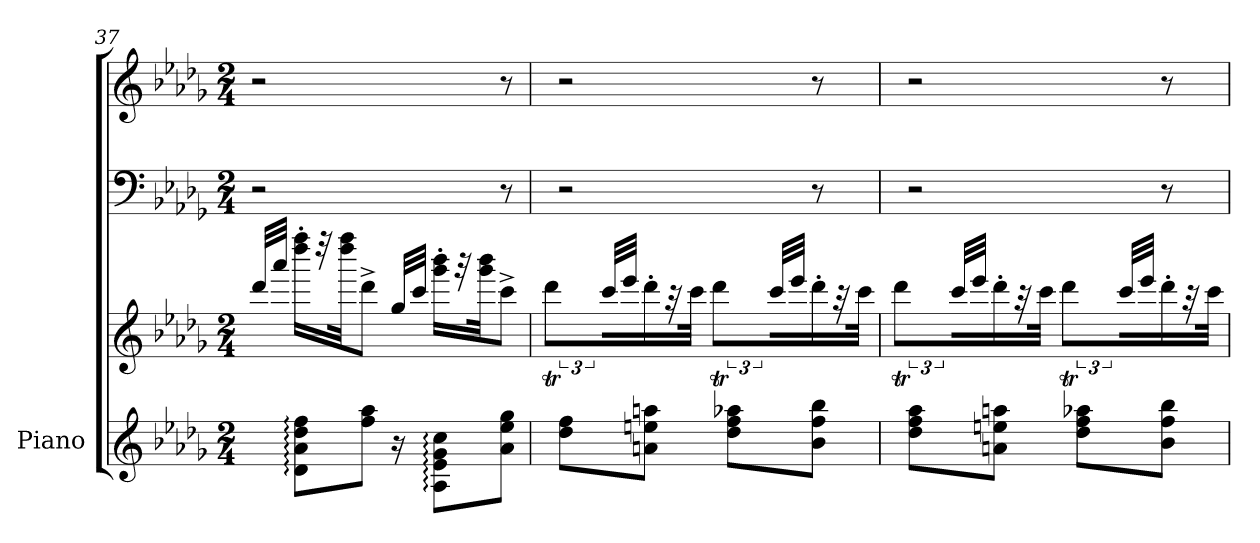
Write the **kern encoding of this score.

**kern	**kern	**kern	**kern
*part1	*part1	*part1	*part1
*staff4	*staff3	*staff2	*staff1
*I"Piano	*	*	*
*I'Pno.	*	*	*
*clefG2	*clefG2	*clefF4	*clefG2
*k[b-e-a-d-g-]	*k[b-e-a-d-g-]	*k[b-e-a-d-g-]	*k[b-e-a-d-g-]
*M2/4	*M2/4	*M2/4	*M2/4
=37	=37	=37	=37
16ryy	32ddd-/LLL	2r	2r
.	32aaa-/JJJ	.	.
8d-\: 8a-\: 8dd-\: 8ff\:L	16dddd-\' 16ffff\'LL	.	.
.	32r	.	.
.	32dddd-\ 32ffff\JK	.	.
8ff\ 8aa-\J	8ddd-^\J	.	.
16r	32gg-/LLL	.	.
.	32ccc/JJJ	.	.
8A-\: 8e-\: 8g-\: 8cc\:L	16ggg-\' 16bbb-\'LL	.	.
.	32r	.	.
.	32ggg-\ 32bbb-\JK	.	.
8a-\ 8ee-\ 8gg-\J	8ccc^\J	8r	8r
=38	=38	=38	=38
*	*^	*	*
8dd-\ 8ff\L	24.cccyy	8ddd-T\L	2r	2r
.	24.ddd-yy	.	.	.
16ryy	32ccc/LLL	16ryy	.	.
.	32eee-/JJJ	.	.	.
8an\ 8een\ 8aan\J	16ryy	16ddd-'\L	.	.
.	16ryy	32r	.	.
.	.	32ccc\JJk	.	.
8dd-\ 8ff\ 8aa-X\L	24.cccyy	8ddd-T\L	.	.
.	24.ddd-yy	.	.	.
16ryy	32ccc/LLL	16ryy	.	.
.	32eee-/JJJ	.	.	.
8b-\ 8ff\ 8bb-\J	16ryy	16ddd-'\L	8r	8r
.	16ryy	32r	.	.
.	.	32ccc\JJk	.	.
!!LO:LB:g=z
=39	=39	=39	=39	=39
8dd-\ 8ff\ 8aa-\L	24.cccyy	8ddd-T\L	2r	2r
.	24.ddd-yy	.	.	.
16ryy	32ccc/LLL	16ryy	.	.
.	32eee-/JJJ	.	.	.
8an\ 8een\ 8aan\J	16ryy	16ddd-'\L	.	.
.	16ryy	32r	.	.
.	.	32ccc\JJk	.	.
8dd-\ 8ff\ 8aa-X\L	24.cccyy	8ddd-T\L	.	.
.	24.ddd-yy	.	.	.
16ryy	32ccc/LLL	16ryy	.	.
.	32eee-/JJJ	.	.	.
8b-\ 8ff\ 8bb-\J	16ryy	16ddd-'\L	8r	8r
.	16ryy	32r	.	.
.	.	32ccc\JJk	.	.
*	*v	*v	*	*
=	=	=	=
*-	*-	*-	*-
